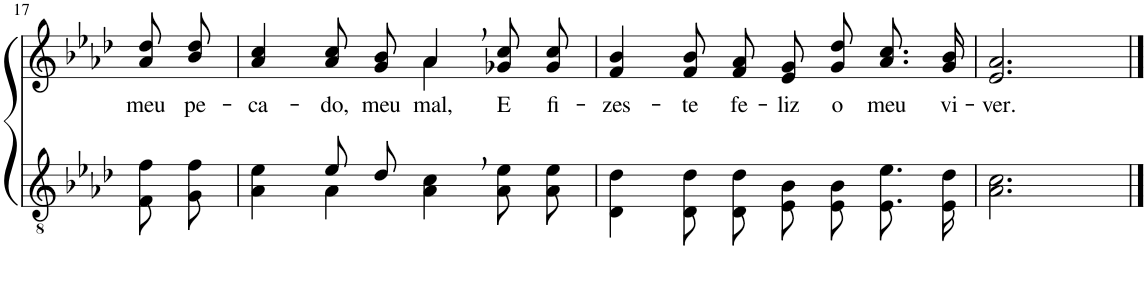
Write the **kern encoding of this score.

**kern	**kern	**text
*part2	*part1	*part1
*staff2	*staff1	*staff1
*I"Parte III e IV	*I"Parte I e II	*
!!LO:PB:g=z
*clefGv2	*clefG2	*
*Trd3c5	*Trd3c5	*
*k[b-e-a-d-]	*k[b-e-a-d-]	*
*M4/4	*M4/4	*
*met(c)	*met(c)	*
=17	=17	=17
!	!	!LO:LY:b
8F\ 8f\L	8a-\ 8dd-\L	meu
!	!	!LO:LY:b
8G\ 8f\J	8b-\ 8dd-\J	pe-
=18	=18	=18
*^	*	*
!	!	!	!LO:LY:b
*	*	*^	*
4ryy	4A-\ 4e-\	4a-/ 4cc/	2ryy	-ca-
!	!	!	!	!LO:LY:b
8e-/L	4A-\	8a-/ 8cc/L	.	-do,
!	!	!	!	!LO:LY:b
8d-/J	.	8g/ 8b-/J	.	meu
!	!	!	!	!LO:LY:b
4ryy	4A-\ 4c\	4a-,/	4a-\	mal,
!	!	!	!	!LO:LY:b
4ryy	8A-\ 8e-\L	8g-X/ 8cc/L	4ryy	E
!	!	!	!	!LO:LY:b
.	8A-\ 8e-\J	8g-/ 8cc/J	.	fi-
*	*	*v	*v	*
=19	=19	=19	=19
!	!	!	!LO:LY:b
*v	*v	*	*
4D-\ 4d-\	4f/ 4b-/	-zes-
!	!	!LO:LY:b
8D-/ 8d-/L	8f/ 8b-/L	-te
!	!	!LO:LY:b
8D-/ 8d-/J	8f/ 8a-/J	fe-
!	!	!LO:LY:b
8E-/ 8B-/L	8e-/ 8g/L	-liz
!	!	!LO:LY:b
8E-/ 8B-/J	8g/ 8dd-/J	o
!	!	!LO:LY:b
8.E-/ 8.e-/L	8.a-/ 8.cc/L	meu
!	!	!LO:LY:b
16E-/ 16d-/Jk	16g/ 16b-/Jk	vi-
=20	=20	=20
!	!	!LO:LY:b
2.A-\ 2.c\	2.e-/ 2.a-/	-ver.
==	==	==
*-	*-	*-
